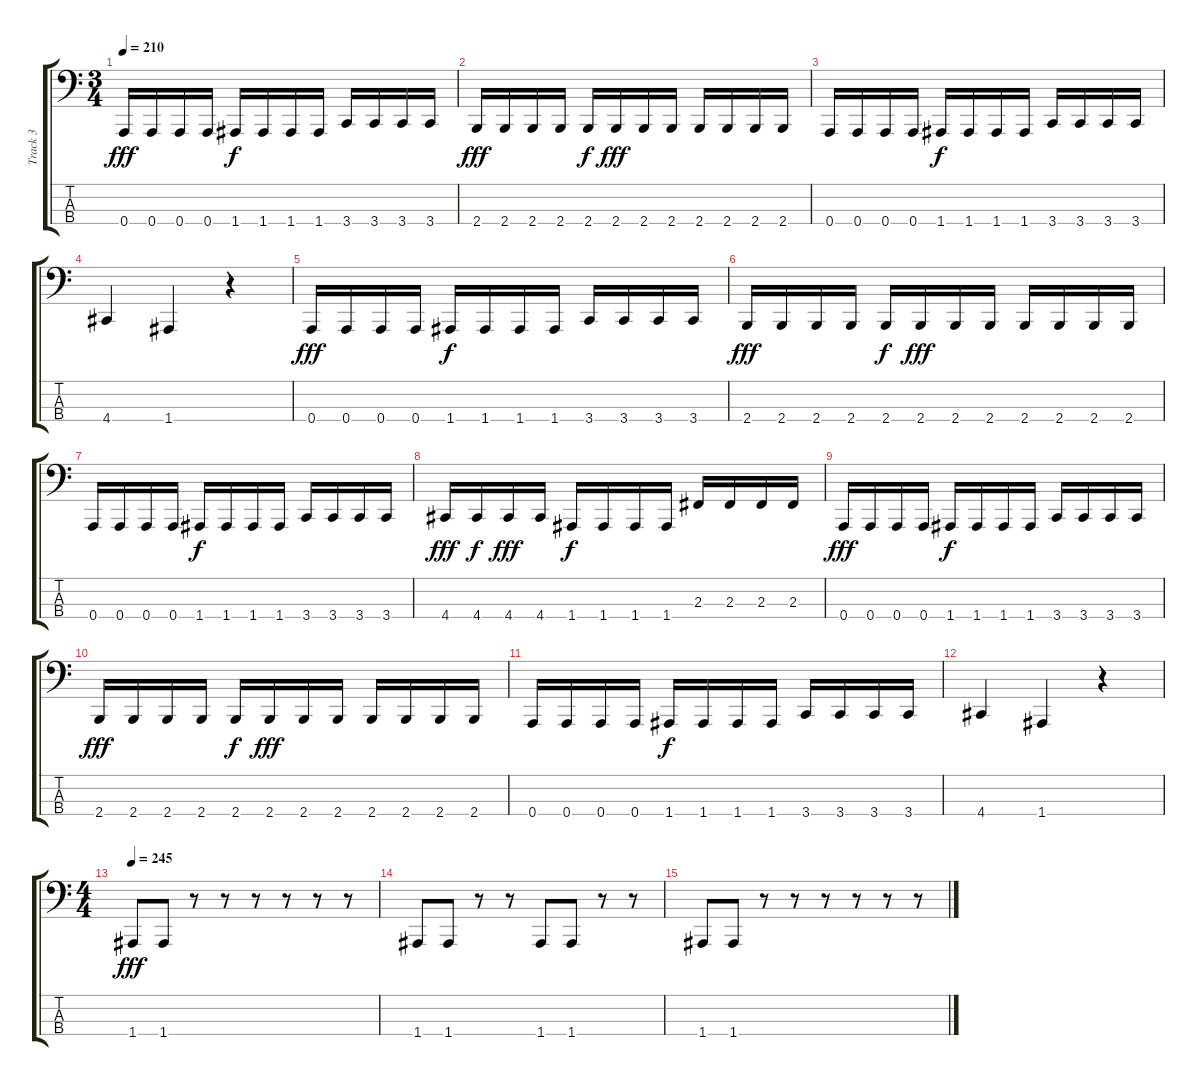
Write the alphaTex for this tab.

\track ("Track 3" "Track 3") {instrument electricbassfinger}
\staff {score tabs}
\tuning (D2 A1 E1 A0) {hide}
\ts (3 4)
\tempo 210
\clef f4
\ks c
0.4.16{dy fff} 0.4.16 0.4.16 0.4.16 1.4.16{dy f} 1.4.16 1.4.16 1.4.16 3.4.16 3.4.16 3.4.16 3.4.16 |
2.4.16{dy fff} 2.4.16 2.4.16 2.4.16 2.4.16{dy f} 2.4.16{dy fff} 2.4.16 2.4.16 2.4.16 2.4.16 2.4.16 2.4.16 |
0.4.16 0.4.16 0.4.16 0.4.16 1.4.16{dy f} 1.4.16 1.4.16 1.4.16 3.4.16 3.4.16 3.4.16 3.4.16 |
4.4.4 1.4.4 r.4 |
0.4.16{dy fff} 0.4.16 0.4.16 0.4.16 1.4.16{dy f} 1.4.16 1.4.16 1.4.16 3.4.16 3.4.16 3.4.16 3.4.16 |
2.4.16{dy fff} 2.4.16 2.4.16 2.4.16 2.4.16{dy f} 2.4.16{dy fff} 2.4.16 2.4.16 2.4.16 2.4.16 2.4.16 2.4.16 |
0.4.16 0.4.16 0.4.16 0.4.16 1.4.16{dy f} 1.4.16 1.4.16 1.4.16 3.4.16 3.4.16 3.4.16 3.4.16 |
4.4.16{dy fff} 4.4.16{dy f} 4.4.16{dy fff} 4.4.16 1.4.16{dy f} 1.4.16 1.4.16 1.4.16 2.3.16 2.3.16 2.3.16 2.3.16 |
0.4.16{dy fff} 0.4.16 0.4.16 0.4.16 1.4.16{dy f} 1.4.16 1.4.16 1.4.16 3.4.16 3.4.16 3.4.16 3.4.16 |
2.4.16{dy fff} 2.4.16 2.4.16 2.4.16 2.4.16{dy f} 2.4.16{dy fff} 2.4.16 2.4.16 2.4.16 2.4.16 2.4.16 2.4.16 |
0.4.16 0.4.16 0.4.16 0.4.16 1.4.16{dy f} 1.4.16 1.4.16 1.4.16 3.4.16 3.4.16 3.4.16 3.4.16 |
4.4.4 1.4.4 r.4 |
\ts (4 4)
\tempo 245
1.4.8{dy fff} 1.4.8 r.8 r.8 r.8 r.8 r.8 r.8 |
1.4.8 1.4.8 r.8 r.8 1.4.8 1.4.8 r.8 r.8 |
1.4.8 1.4.8 r.8 r.8 r.8 r.8 r.8 r.8
